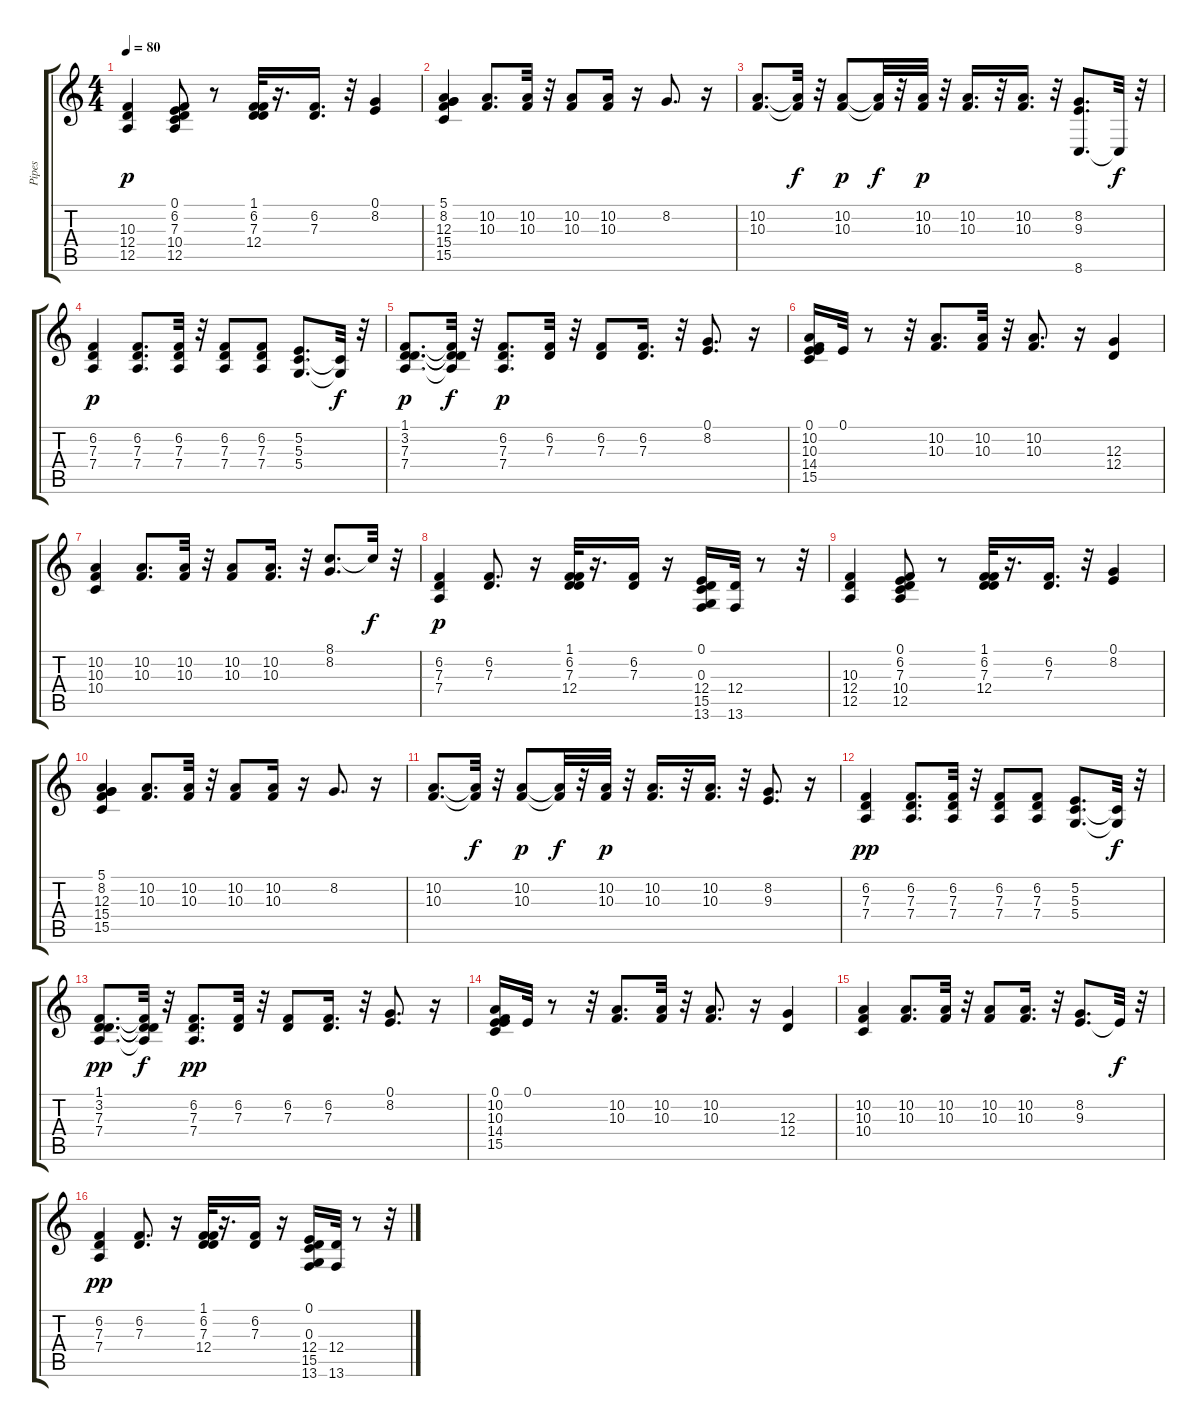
\track ("Pipes   " "Pipes   ") {instrument synthbrass2}
\staff {score tabs}
\tuning (E4 B3 G3 D3 A2 E2) {hide}
\ts (4 4)
\tempo 80
\clef g2
\ks c
(10.3 12.4 12.5).4{dy p} (0.1 6.2 7.3 10.4 12.5).8 r.8 (1.1 6.2 7.3 12.4).32 r.16{d} (6.2 7.3).16{d} r.32 (0.1 8.2).4 |
(5.1 8.2 12.3 15.4 15.5).4 (10.2 10.3).8{d} (10.2 10.3).32 r.32 (10.2 10.3).8 (10.2 10.3).16 r.16 8.2.8{d} r.16 |
(10.2 10.3).8{d} (10.2{t} 10.3{t}).32{dy f} r.32 (10.2 10.3).8{dy p} (10.2{t} 10.3{t}).32{dy f} r.32 (10.2 10.3).32{dy p} r.32 (10.2 10.3).16{d} r.32 (10.2 10.3).16{d} r.32 (8.2 9.3 8.6).8{d} 8.6{t}.32{dy f} r.32 |
(6.2 7.3 7.4).4{dy p} (6.2 7.3 7.4).8{d} (6.2 7.3 7.4).32 r.32 (6.2 7.3 7.4).8 (6.2 7.3 7.4).8 (5.2 5.3 5.4).8{d} (5.3{t} 5.4{t}).32{dy f} r.32 |
(1.1 3.2 7.3 7.4).8{d dy p} (1.1{t} 3.2{t} 7.3{t} 7.4{t}).32{dy f} r.32 (6.2 7.3 7.4).8{d dy p} (6.2 7.3).32 r.32 (6.2 7.3).8 (6.2 7.3).16{d} r.32 (0.1 8.2).8{d} r.16 |
(0.1 10.2 10.3 14.4 15.5).16 0.1.32 r.8 r.32 (10.2 10.3).8{d} (10.2 10.3).32 r.32 (10.2 10.3).8{d} r.16 (12.3 12.4).4 |
(10.2 10.3 10.4).4 (10.2 10.3).8{d} (10.2 10.3).32 r.32 (10.2 10.3).8 (10.2 10.3).16{d} r.32 (8.1 8.2).8{d} 8.1{t}.32{dy f} r.32 |
(6.2 7.3 7.4).4{dy p} (6.2 7.3).8{d} r.16 (1.1 6.2 7.3 12.4).32 r.16{d} (6.2 7.3).16 r.16 (0.1 0.3 12.4 15.5 13.6).16 (12.4 13.6).32 r.8 r.32 |
(10.3 12.4 12.5).4 (0.1 6.2 7.3 10.4 12.5).8 r.8 (1.1 6.2 7.3 12.4).32 r.16{d} (6.2 7.3).16{d} r.32 (0.1 8.2).4 |
(5.1 8.2 12.3 15.4 15.5).4 (10.2 10.3).8{d} (10.2 10.3).32 r.32 (10.2 10.3).8 (10.2 10.3).16 r.16 8.2.8{d} r.16 |
(10.2 10.3).8{d} (10.2{t} 10.3{t}).32{dy f} r.32 (10.2 10.3).8{dy p} (10.2{t} 10.3{t}).32{dy f} r.32 (10.2 10.3).32{dy p} r.32 (10.2 10.3).16{d} r.32 (10.2 10.3).16{d} r.32 (8.2 9.3).8{d} r.16 |
(6.2 7.3 7.4).4{dy pp} (6.2 7.3 7.4).8{d} (6.2 7.3 7.4).32 r.32 (6.2 7.3 7.4).8 (6.2 7.3 7.4).8 (5.2 5.3 5.4).8{d} (5.3{t} 5.4{t}).32{dy f} r.32 |
(1.1 3.2 7.3 7.4).8{d dy pp} (1.1{t} 3.2{t} 7.3{t} 7.4{t}).32{dy f} r.32 (6.2 7.3 7.4).8{d dy pp} (6.2 7.3).32 r.32 (6.2 7.3).8 (6.2 7.3).16{d} r.32 (0.1 8.2).8{d} r.16 |
(0.1 10.2 10.3 14.4 15.5).16 0.1.32 r.8 r.32 (10.2 10.3).8{d} (10.2 10.3).32 r.32 (10.2 10.3).8{d} r.16 (12.3 12.4).4 |
(10.2 10.3 10.4).4 (10.2 10.3).8{d} (10.2 10.3).32 r.32 (10.2 10.3).8 (10.2 10.3).16{d} r.32 (8.2 9.3).8{d} 9.3{t}.32{dy f} r.32 |
(6.2 7.3 7.4).4{dy pp} (6.2 7.3).8{d} r.16 (1.1 6.2 7.3 12.4).32 r.16{d} (6.2 7.3).16 r.16 (0.1 0.3 12.4 15.5 13.6).16 (12.4 13.6).32 r.8 r.32
